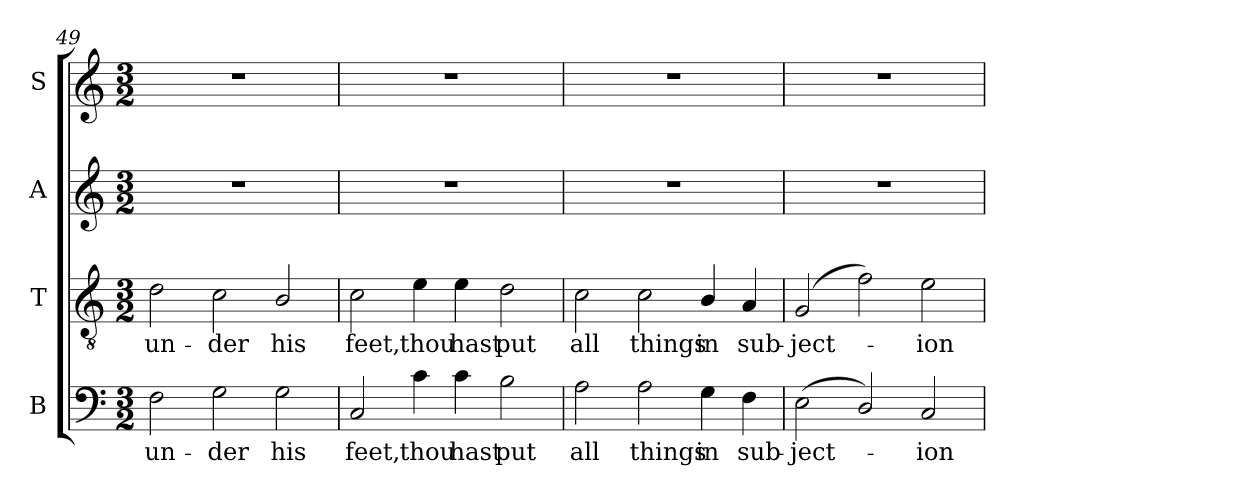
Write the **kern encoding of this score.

**kern	**text	**kern	**text	**kern	**kern
*part4	*part4	*part3	*part3	*part2	*part1
*staff4	*staff4	*staff3	*staff3	*staff2	*staff1
*I"B	*	*I"T	*	*I"A	*I"S
*I'B	*	*I'T	*	*I'A	*I'S
*clefF4	*	*clefGv2	*	*clefG2	*clefG2
*	*	*ITrd7c12	*	*	*
*k[]	*	*k[]	*	*k[]	*k[]
*C:	*	*C:	*	*C:	*C:
*M3/2	*	*M3/2	*	*M3/2	*M3/2
=49	=49	=49	=49	=49	=49
!	!LO:LY:b:color=#000000	!	!	!	!
!	!	!	!LO:LY:b:color=#000000	!LO:N:vis=1	!LO:N:vis=1
2Fi\	un-	2Di\	un-	1.r	1.r
!	!LO:LY:b:color=#000000	!	!	!	!
!	!	!	!LO:LY:b:color=#000000	!	!
2Gi\	-der	2Ci\	-der	.	.
!	!LO:LY:b:color=#000000	!	!	!	!
!	!	!	!LO:LY:b:color=#000000	!	!
2Gi\	his	2BBi/	his	.	.
=50	=50	=50	=50	=50	=50
!	!LO:LY:b:color=#000000	!	!	!	!
!	!	!	!LO:LY:b:color=#000000	!LO:N:vis=1	!LO:N:vis=1
2Ci/	feet,	2Ci\	feet,	1.r	1.r
!	!LO:LY:b:color=#000000	!	!	!	!
!	!	!	!LO:LY:b:color=#000000	!	!
4ci\	thou	4Ei\	thou	.	.
!	!LO:LY:b:color=#000000	!	!	!	!
!	!	!	!LO:LY:b:color=#000000	!	!
4ci\	hast	4Ei\	hast	.	.
!	!LO:LY:b:color=#000000	!	!	!	!
!	!	!	!LO:LY:b:color=#000000	!	!
2Bi\	put	2Di\	put	.	.
!!LO:LB:g=z
=51	=51	=51	=51	=51	=51
!	!LO:LY:b:color=#000000	!	!	!	!
!	!	!	!LO:LY:b:color=#000000	!LO:N:vis=1	!LO:N:vis=1
2Ai\	all	2Ci\	all	1.r	1.r
!	!LO:LY:b:color=#000000	!	!	!	!
!	!	!	!LO:LY:b:color=#000000	!	!
2Ai\	things	2Ci\	things	.	.
!	!LO:LY:b:color=#000000	!	!	!	!
!	!	!	!LO:LY:b:color=#000000	!	!
4Gi\	in	4BBi/	in	.	.
!	!LO:LY:b:color=#000000	!	!	!	!
!	!	!	!LO:LY:b:color=#000000	!	!
4Fi\	sub-	4AAi/	sub-	.	.
=52	=52	=52	=52	=52	=52
!	!LO:LY:b:color=#000000	!	!	!	!
!	!	!	!LO:LY:b:color=#000000	!LO:N:vis=1	!LO:N:vis=1
(2Ei\	-ject-	(2GGi/	-ject-	1.r	1.r
2Di/)	.	2Fi\)	.	.	.
!	!LO:LY:b:color=#000000	!	!	!	!
!	!	!	!LO:LY:b:color=#000000	!	!
2Ci/	-ion	2Ei\	-ion	.	.
=	=	=	=	=	=
*-	*-	*-	*-	*-	*-
